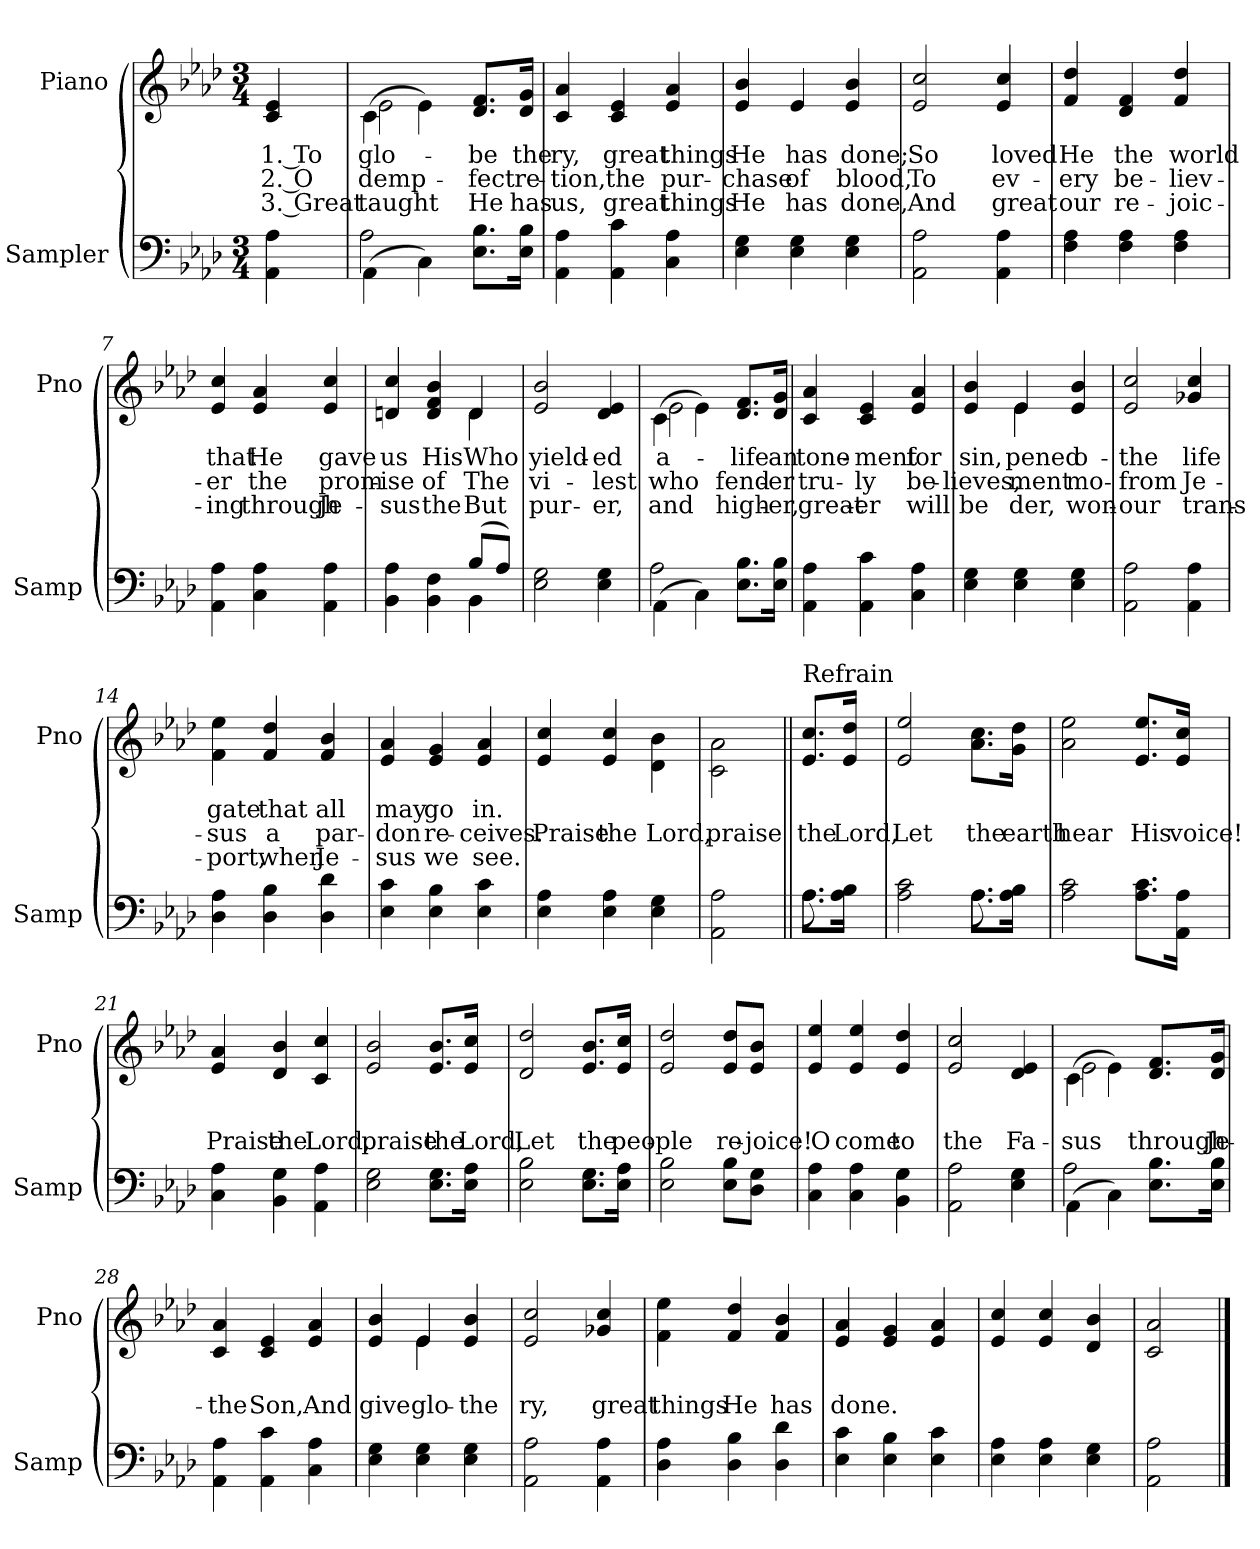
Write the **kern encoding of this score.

**kern	**kern	**text	**text	**text
*part2	*part1	*part1	*part1	*part1
*staff2	*staff1	*staff1	*staff1	*staff1
*I"Sampler	*I"Piano	*	*	*
*I'Samp	*I'Pno	*	*	*
*clefF4	*clefG2	*	*	*
*k[b-e-a-d-]	*k[b-e-a-d-]	*	*	*
*A-:	*A-:	*	*	*
*M3/4	*M3/4	*	*	*
=1	=1	=1	=1	=1
4AA-\ 4A-\	4c/ 4e-/	1. To	2. O	3. Great
=2	=2	=2	=2	=2
*^	*^	*	*	*
(4AA-\	2A-	(4c\	2e-	glo-	-demp-	taught
4C\)	.	4e-\)	.	.	.	.
8.E-\ 8.B-\L	4ryy	8.d-/ 8.f/L	4ryy	be	-fect	He
16E-\ 16B-\Jk	.	16d-/ 16g/Jk	.	the	re-	has
*v	*v	*	*	*	*	*
*	*v	*v	*	*	*
=3	=3	=3	=3	=3
4AA-\ 4A-\	4c/ 4a-/	-ry,	-tion,	us,
4AA-\ 4c\	4c/ 4e-/	great	the	great
4C\ 4A-\	4e-/ 4a-/	things	pur-	things
=4	=4	=4	=4	=4
4E-\ 4G\	4e-/ 4b-/	He	-chase	He
4E-\ 4G\	4e-/	has	of	has
4E-\ 4G\	4e-/ 4b-/	done;	blood,	done,
=5	=5	=5	=5	=5
2AA-\ 2A-\	2e-/ 2cc/	So	To	And
4AA-\ 4A-\	4e-/ 4cc/	loved	ev-	great
=6	=6	=6	=6	=6
4F\ 4A-\	4f/ 4dd-/	He	-ery	our
4F\ 4A-\	4d-/ 4f/	the	be-	re-
4F\ 4A-\	4f/ 4dd-/	world	-liev-	-joic-
=7	=7	=7	=7	=7
4AA-\ 4A-\	4e-/ 4cc/	that	-er	-ing
4C\ 4A-\	4e-/ 4a-/	He	the	through
4AA-\ 4A-\	4e-/ 4cc/	gave	prom-	Je-
=8	=8	=8	=8	=8
*^	*^	*	*	*
4BB-\ 4A-\	2ryy	4dn/ 4cc/	2ryy	us	-ise	-sus
4BB-\ 4F\	.	4d/ 4f/ 4b-/	.	His	of	the
(8B-/L	4BB-	4d/	4d	Who	The	But
8A-/J)	.	.	.	.	.	.
*v	*v	*	*	*	*	*
*	*v	*v	*	*	*
=9	=9	=9	=9	=9
2E-\ 2G\	2e-/ 2b-/	yield-	vi-	pur-
4E-\ 4G\	4d-/ 4e-/	-ed	-lest	-er,
=10	=10	=10	=10	=10
*^	*^	*	*	*
(4AA-\	2A-	(4c\	2e-	a-	who	and
4C\)	.	4e-\)	.	.	.	.
8.E-\ 8.B-\L	4ryy	8.d-/ 8.f/L	4ryy	life	-fend-	high-
16E-\ 16B-\Jk	.	16d-/ 16g/Jk	.	an	-er	-er,
*v	*v	*	*	*	*	*
*	*v	*v	*	*	*
=11	=11	=11	=11	=11
4AA-\ 4A-\	4c/ 4a-/	-tone-	tru-	great-
4AA-\ 4c\	4c/ 4e-/	-ment	-ly	-er
4C\ 4A-\	4e-/ 4a-/	for	be-	will
=12	=12	=12	=12	=12
*	*^	*	*	*
4E-\ 4G\	4e-/ 4b-/	4ryy	sin,	-lieves,	be
4E-\ 4G\	4e-/	4e-	-pened	-ment	-der,
4E-\ 4G\	4e-/ 4b-/	4ryy	o-	mo-	won-
*	*v	*v	*	*	*
=13	=13	=13	=13	=13
2AA-\ 2A-\	2e-/ 2cc/	the	from	our
4AA-\ 4A-\	4g-X/ 4cc/	life	Je-	trans-
=14	=14	=14	=14	=14
4D-\ 4A-\	4f\ 4ee-\	gate	-sus	-port,
4D-\ 4B-\	4f/ 4dd-/	that	a	when
4D-\ 4d-\	4f/ 4b-/	all	par-	Je-
=15	=15	=15	=15	=15
4E-\ 4c\	4e-/ 4a-/	may	-don	-sus
4E-\ 4B-\	4e-/ 4g/	go	re-	we
4E-\ 4c\	4e-/ 4a-/	in.	-ceives.	see.
=16	=16	=16	=16	=16
4E-\ 4A-\	4e-/ 4cc/	.	Praise	.
4E-\ 4A-\	4e-/ 4cc/	.	the	.
4E-\ 4G\	4d-\ 4b-\	.	Lord,	.
=17	=17	=17	=17	=17
2AA-\ 2A-\	2c\ 2a-\	.	praise	.
=18||	=18||	=18||	=18||	=18||
*^	*	*	*	*
!	!	!LO:TX:t=Refrain	!	!	!
8.A-\L	8.A-	8.e-/ 8.cc/L	.	the	.
16A-\ 16B-\Jk	16ryy	16e-/ 16dd-/Jk	.	Lord,	.
=19	=19	=19	=19	=19	=19
2A-\ 2c\	2ryy	2e-/ 2ee-/	.	Let	.
8.A-\L	8.A-	8.a-\ 8.cc\L	.	the	.
16A-\ 16B-\Jk	16ryy	16g\ 16dd-\Jk	.	earth	.
*v	*v	*	*	*	*
=20	=20	=20	=20	=20
2A-\ 2c\	2a-\ 2ee-\	.	hear	.
8.A-\ 8.c\L	8.e-/ 8.ee-/L	.	His	.
16AA-\ 16A-\Jk	16e-/ 16cc/Jk	.	voice!	.
=21	=21	=21	=21	=21
4C\ 4A-\	4e-/ 4a-/	.	Praise	.
4BB-\ 4G\	4d-/ 4b-/	.	the	.
4AA-\ 4A-\	4c/ 4cc/	.	Lord,	.
=22	=22	=22	=22	=22
2E-\ 2G\	2e-/ 2b-/	.	praise	.
8.E-\ 8.G\L	8.e-/ 8.b-/L	.	the	.
16E-\ 16A-\Jk	16e-/ 16cc/Jk	.	Lord,	.
=23	=23	=23	=23	=23
2E-\ 2B-\	2d-/ 2dd-/	.	Let	.
8.E-\ 8.G\L	8.e-/ 8.b-/L	.	the	.
16E-\ 16A-\Jk	16e-/ 16cc/Jk	.	peo-	.
=24	=24	=24	=24	=24
2E-\ 2B-\	2e-/ 2dd-/	.	-ple	.
8E-\ 8B-\L	8e-/ 8dd-/L	.	re-	.
8D-\ 8G\J	8e-/ 8b-/J	.	-joice!	.
=25	=25	=25	=25	=25
4C\ 4A-\	4e-/ 4ee-/	.	O	.
4C\ 4A-\	4e-/ 4ee-/	.	come	.
4BB-\ 4G\	4e-/ 4dd-/	.	to	.
=26	=26	=26	=26	=26
2AA-\ 2A-\	2e-/ 2cc/	.	the	.
4E-\ 4G\	4d-/ 4e-/	.	Fa-	.
=27	=27	=27	=27	=27
*^	*^	*	*	*
(4AA-\	2A-	(4c\	2e-	.	-sus	.
4C\)	.	4e-\)	.	.	.	.
8.E-\ 8.B-\L	4ryy	8.d-/ 8.f/L	4ryy	.	through	.
16E-\ 16B-\Jk	.	16d-/ 16g/Jk	.	.	Je-	.
*v	*v	*	*	*	*	*
*	*v	*v	*	*	*
=28	=28	=28	=28	=28
4AA-\ 4A-\	4c/ 4a-/	.	the	.
4AA-\ 4c\	4c/ 4e-/	.	Son,	.
4C\ 4A-\	4e-/ 4a-/	.	And	.
=29	=29	=29	=29	=29
*	*^	*	*	*
4E-\ 4G\	4e-/ 4b-/	4ryy	.	give	.
4E-\ 4G\	4e-/	4e-	.	glo-	.
4E-\ 4G\	4e-/ 4b-/	4ryy	.	the	.
*	*v	*v	*	*	*
=30	=30	=30	=30	=30
2AA-\ 2A-\	2e-/ 2cc/	.	-ry,	.
4AA-\ 4A-\	4g-X/ 4cc/	.	great	.
=31	=31	=31	=31	=31
4D-\ 4A-\	4f\ 4ee-\	.	things	.
4D-\ 4B-\	4f/ 4dd-/	.	He	.
4D-\ 4d-\	4f/ 4b-/	.	has	.
=32	=32	=32	=32	=32
4E-\ 4c\	4e-/ 4a-/	.	done.	.
4E-\ 4B-\	4e-/ 4g/	.	.	.
4E-\ 4c\	4e-/ 4a-/	.	.	.
=33	=33	=33	=33	=33
4E-\ 4A-\	4e-/ 4cc/	.	.	.
4E-\ 4A-\	4e-/ 4cc/	.	.	.
4E-\ 4G\	4d-/ 4b-/	.	.	.
=34	=34	=34	=34	=34
2AA-\ 2A-\	2c/ 2a-/	.	.	.
==	==	==	==	==
*-	*-	*-	*-	*-
